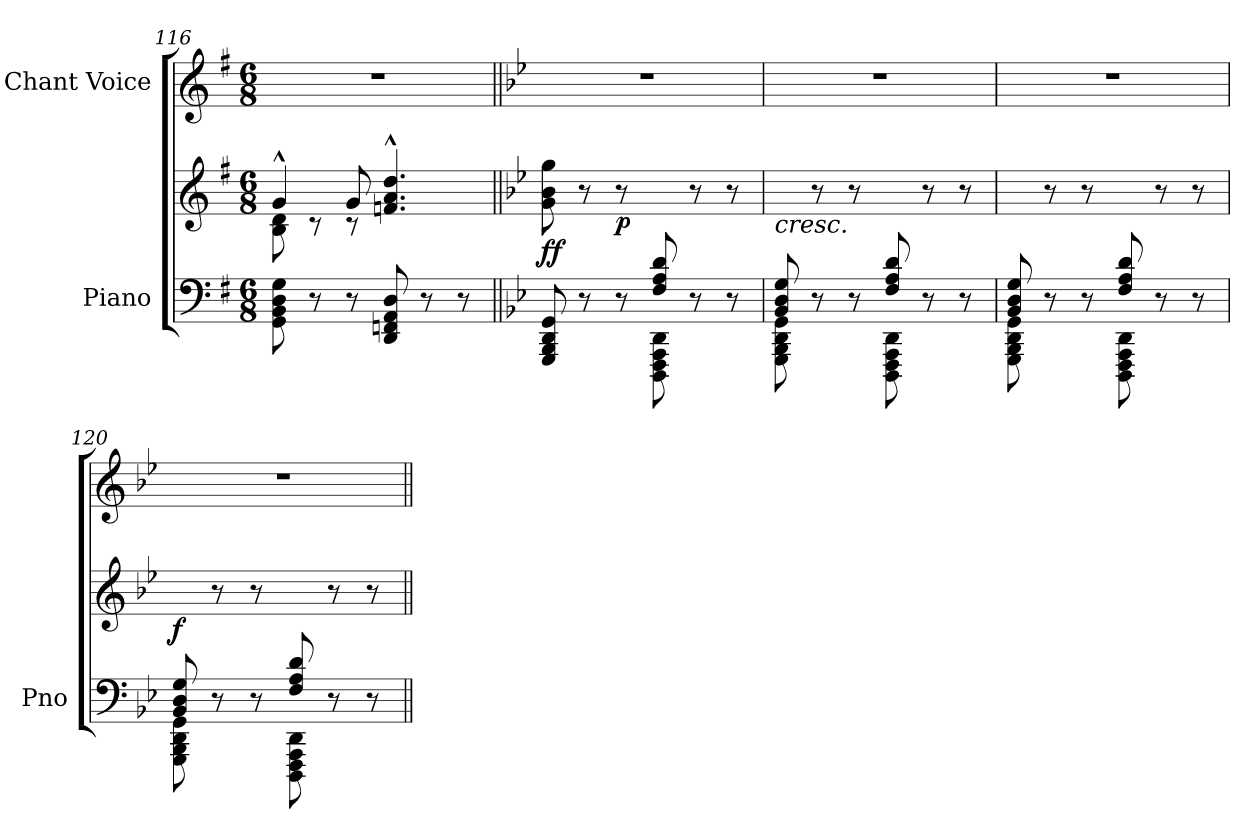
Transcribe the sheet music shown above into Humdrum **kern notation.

**kern	**kern	**dynam	**kern
*part2	*part2	*part2	*part1
*staff3	*staff2	*staff2/3	*staff1
*I"Piano	*	*	*I"Chant Voice
*I'Pno	*	*	*
*clefF4	*clefG2	*	*clefG2
*k[f#]	*k[f#]	*	*k[f#]
*M6/8	*M6/8	*	*M6/8
=116	=116	=116	=116
*	*^	*	*
!	!	!	!LO:DY:b	!
!	!	!	!LO:DY:n=1:b	!
8GG\ 8BB\ 8D\ 8G\	4g^^/	8B\ 8d\	other-dynamics ff	2.r
8r	.	8r	.	.
8r	8g/	8r	.	.
8DD/ 8FFn/ 8AA/ 8D/	4.fn/^^ 4.a/^^ 4.dd/^^	4.ryy	.	.
8r	.	.	.	.
8r	.	.	.	.
*	*v	*v	*	*
=117||	=117||	=117||	=117||
*k[b-e-]	*k[b-e-]	*	*k[b-e-]
*^	*	*	*
!	!	!	!LO:DY:b	!
4.ryy	8GGG/ 8BBB-/ 8DD/ 8GG/	8g\ 8b-\ 8gg\	ff	2.r
.	8r	8r	.	.
!	!	!	!LO:DY:b	!
.	8r	8r	p	.
8F/ 8A/ 8d/	8DDD\ 8FFF\ 8AAA\ 8DD\	8ryy	.	.
4ryy	8r	8r	.	.
.	8r	8r	.	.
=118	=118	=118	=118	=118
!	!	!LO:TX:b:i:t=cresc.	!	!
8BB-/ 8D/ 8G/	8GGG\ 8BBB-\ 8DD\ 8GG\	8ryy	.	2.r
4ryy	8r	8r	.	.
.	8r	8r	.	.
8F/ 8A/ 8d/	8DDD\ 8FFF\ 8AAA\ 8DD\	8ryy	.	.
4ryy	8r	8r	.	.
.	8r	8r	.	.
=119	=119	=119	=119	=119
8BB-/ 8D/ 8G/	8GGG\ 8BBB-\ 8DD\ 8GG\	8ryy	.	2.r
4ryy	8r	8r	.	.
.	8r	8r	.	.
8F/ 8A/ 8d/	8DDD\ 8FFF\ 8AAA\ 8DD\	8ryy	.	.
4ryy	8r	8r	.	.
.	8r	8r	.	.
=120	=120	=120	=120	=120
!	!	!	!LO:DY:b	!
8BB-/ 8D/ 8G/	8GGG\ 8BBB-\ 8DD\ 8GG\	8ryy	f	2.r
4ryy	8r	8r	.	.
.	8r	8r	.	.
8F/ 8A/ 8d/	8DDD\ 8FFF\ 8AAA\ 8DD\	8ryy	.	.
4ryy	8r	8r	.	.
.	8r	8r	.	.
*v	*v	*	*	*
=||	=||	=||	=||
*-	*-	*-	*-
